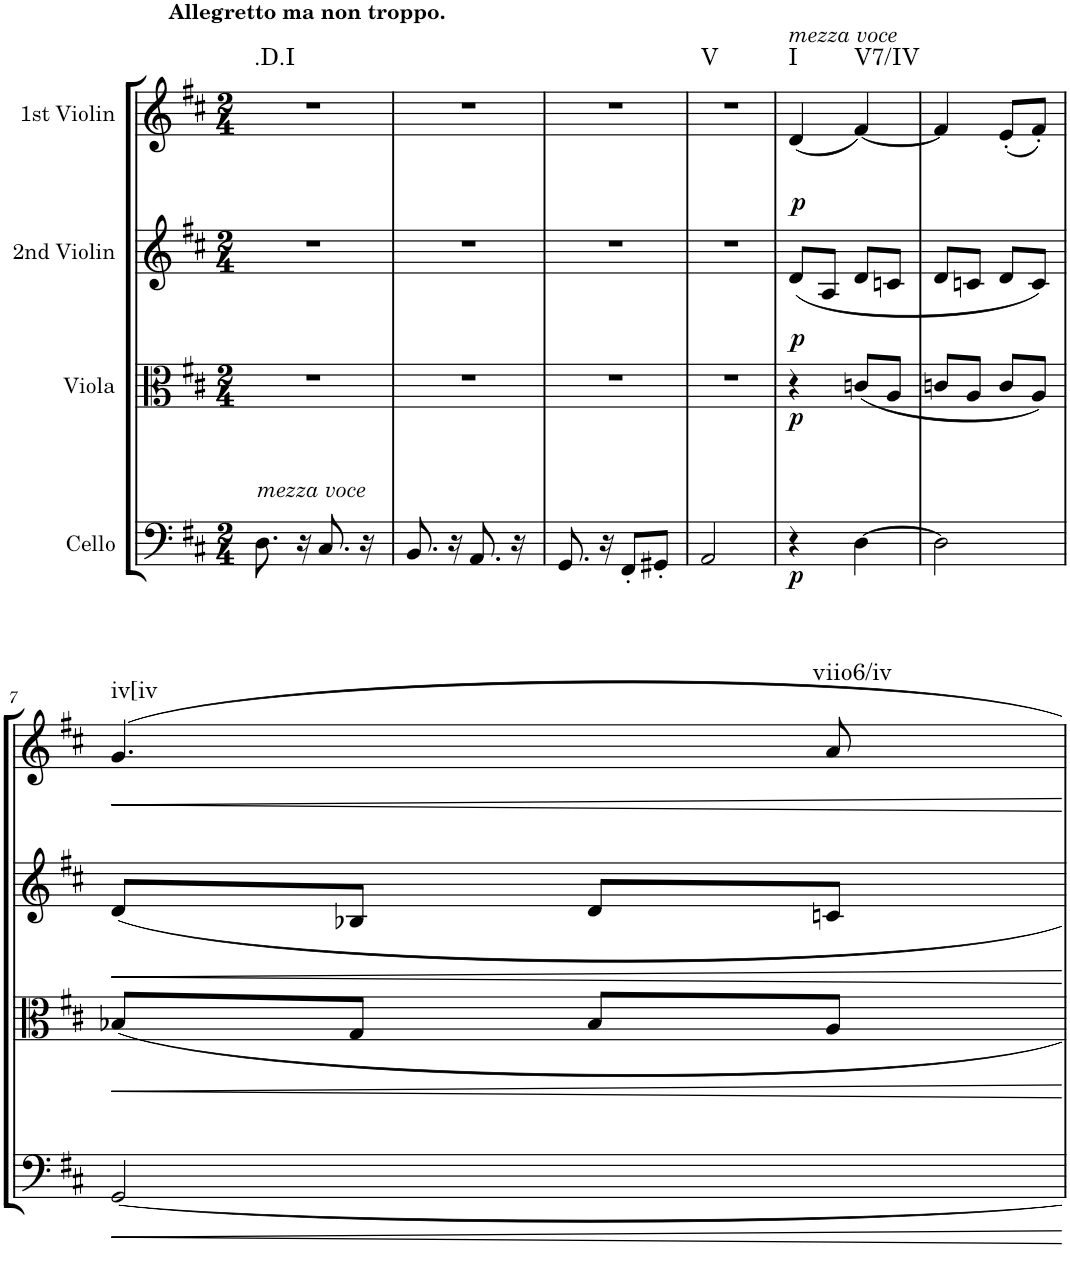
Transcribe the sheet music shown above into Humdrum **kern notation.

**kern	**dynam	**kern	**dynam	**kern	**dynam	**kern	**harte
*part4	*part4	*part3	*part3	*part2	*part2	*part1	*part1
*staff4	*staff4	*staff3	*staff3	*staff2	*staff2	*staff1	*
*I"Cello	*	*I"Viola	*	*I"2nd Violin	*	*I"1st Violin	*
*	*	*I'Vla	*	*I'Vln	*	*I'Vln	*
*clefF4	*	*clefC3	*	*clefG2	*	*clefG2	*
*k[f#c#]	*	*k[f#c#]	*	*k[f#c#]	*	*k[f#c#]	*
*M2/4	*	*M2/4	*	*M2/4	*	*M2/4	*
=1	=1	=1	=1	=1	=1	=1	=1
!	!	!	!	!	!	!LO:TX:a:B:t=Allegretto ma non troppo.	!
!LO:TX:a:i:t=mezza voce	!	!	!	!	!	!	!LO:H:kt=.D.I
8.D\	.	2r	.	2r	.	2r	N
16r	.	.	.	.	.	.	.
8.C#/	.	.	.	.	.	.	.
16r	.	.	.	.	.	.	.
=2	=2	=2	=2	=2	=2	=2	=2
8.BB/	.	2r	.	2r	.	2r	.
16r	.	.	.	.	.	.	.
8.AA/	.	.	.	.	.	.	.
16r	.	.	.	.	.	.	.
=3	=3	=3	=3	=3	=3	=3	=3
8.GG/	.	2r	.	2r	.	2r	.
16r	.	.	.	.	.	.	.
8FF#'/L	.	.	.	.	.	.	.
8GG#X'/J	.	.	.	.	.	.	.
=4	=4	=4	=4	=4	=4	=4	=4
!	!	!	!	!	!	!	!LO:H:kt=V
2AA/	.	2r	.	2r	.	2r	N
=5	=5	=5	=5	=5	=5	=5	=5
!	!	!	!	!	!	!LO:TX:a:i:t=mezza voce	!
!	!LO:DY:b	!	!LO:DY:b	!	!	!	!
!	!	!	!LO:DY:n=1:a	!	!LO:DY:a	!	!LO:H:kt=I
4r	p	4r	p p	(8d/L	p	(4d/	N
.	.	.	.	8A/J	.	.	.
!	!	!	!	!	!	!	!LO:H:kt=V7/IV
[4D\	.	(8cn/L	.	8d/L	.	[4f#/)	N
.	.	8A/J	.	8cn/J	.	.	.
=6	=6	=6	=6	=6	=6	=6	=6
2D\]	.	8cn/L	.	8d/L	.	4f#/]	.
.	.	8A/J	.	8cn/J	.	.	.
.	.	8c/L	.	8d/L	.	(8e'/L	.
.	.	8A/J)	.	8c/J)	.	8f#'/J)	.
!!LO:LB:g=z
=7	=7	=7	=7	=7	=7	=7	=7
!	!	!	!	!	!	!	!LO:H:kt=iv[iv
[2GG/	.	8B-X/L	.	8d/L	.	4.g/	N
.	.	8G/J	.	8B-X/J	.	.	.
.	.	8B-/L	.	8d/L	.	.	.
!	!	!	!	!	!	!	!LO:H:kt=viio6/iv
.	.	8A/J	.	8cn/J	.	8a/	N
=	=	=	=	=	=	=	=
*-	*-	*-	*-	*-	*-	*-	*-
